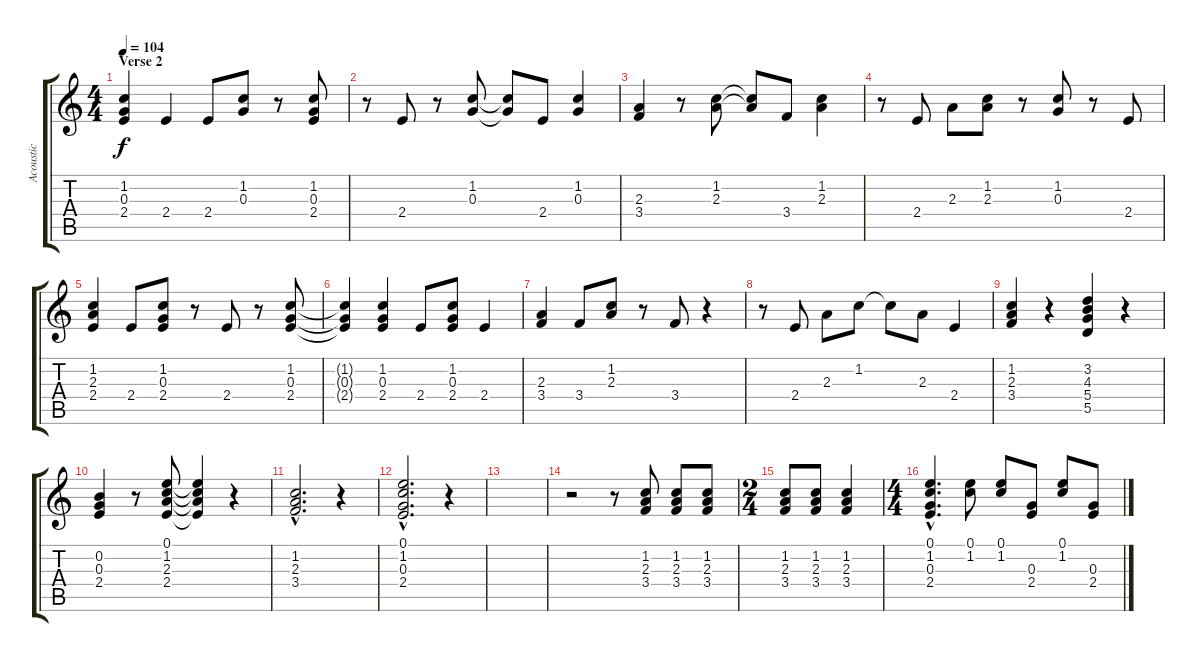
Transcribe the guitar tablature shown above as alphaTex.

\track ("Acoustic" "Acoustic") {instrument acousticguitarsteel}
\staff {score tabs}
\tuning (E4 B3 G3 D3 A2 E2) {hide}
\ts (4 4)
\section ("" "Verse 2")
\tempo 104
\clef g2
\ks c
(1.2 0.3 2.4).4{dy f} 2.4.4 2.4.8 (1.2 0.3).8 r.8 (1.2 0.3 2.4).8 |
r.8 2.4.8 r.8 (1.2 0.3).8 (1.2{t} 0.3{t}).8 2.4.8 (1.2 0.3).4 |
(2.3 3.4).4 r.8 (1.2 2.3).8 (1.2{t} 2.3{t}).8 3.4.8 (1.2 2.3).4 |
r.8 2.4.8 2.3.8 (1.2 2.3).8 r.8 (1.2 0.3).8 r.8 2.4.8 |
(1.2 2.3 2.4).4 2.4.8 (1.2 0.3 2.4).8 r.8 2.4.8 r.8 (1.2 0.3 2.4).8 |
(1.2{t} 0.3{t} 2.4{t}).4 (1.2 0.3 2.4).4 2.4.8 (1.2 0.3 2.4).8 2.4.4 |
(2.3 3.4).4 3.4.8 (1.2 2.3).8 r.8 3.4.8 r.4 |
r.8 2.4.8 2.3.8 1.2.8 1.2{t}.8 2.3.8 2.4.4 |
(1.2 2.3 3.4).4 r.4 (3.2 4.3 5.4 5.5).4 r.4 |
(0.2 0.3 2.4).4 r.8 (0.1 1.2 2.3 2.4).8 (0.1{t} 1.2{t} 2.3{t} 2.4{t}).4 r.4 |
(1.2{hac} 2.3{hac} 3.4{hac}).2{d} r.4 |
(0.1{hac} 1.2{hac} 0.3{hac} 2.4{hac}).2{d} r.4 |
|
r.2 r.8 (1.2 2.3 3.4).8 (1.2 2.3 3.4).8 (1.2 2.3 3.4).8 |
\ts (2 4)
(1.2 2.3 3.4).8 (1.2 2.3 3.4).8 (1.2 2.3 3.4).4 |
\ts (4 4)
(0.1{hac} 1.2{hac} 0.3{hac} 2.4{hac}).4{d} (0.1 1.2).8 (0.1 1.2).8 (0.3 2.4).8 (0.1 1.2).8 (0.3 2.4).8
